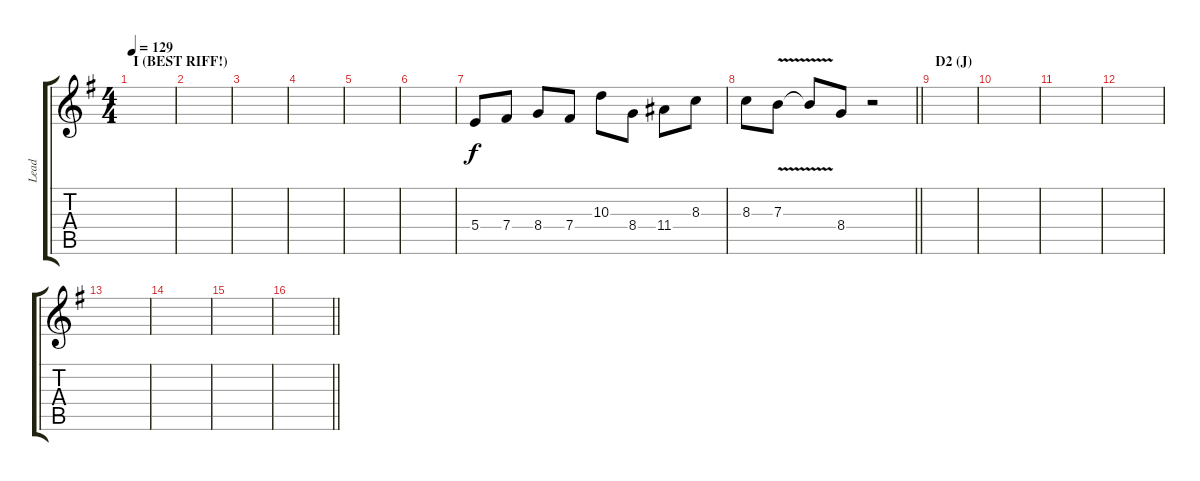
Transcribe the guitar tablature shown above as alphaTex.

\track ("Lead" "Lead") {instrument overdrivenguitar}
\staff {score tabs}
\tuning (Db4 Ab3 E3 B2 Gb2 Db2) {hide}
\ts (4 4)
\section ("" "I (BEST RIFF!)")
\tempo 129
\clef g2
\ks eminor
|
|
|
|
|
|
5.4.8 7.4.8 8.4.8 7.4.8 10.3.8 8.4.8 11.4.8 8.3.8 |
\barLineRight lightlight
8.3.8 7.3{v}.8 7.3{t}.8 8.4.8 r.2 |
\section ("" "D2 (J)")
|
|
|
|
|
|
|
\barLineRight lightlight
